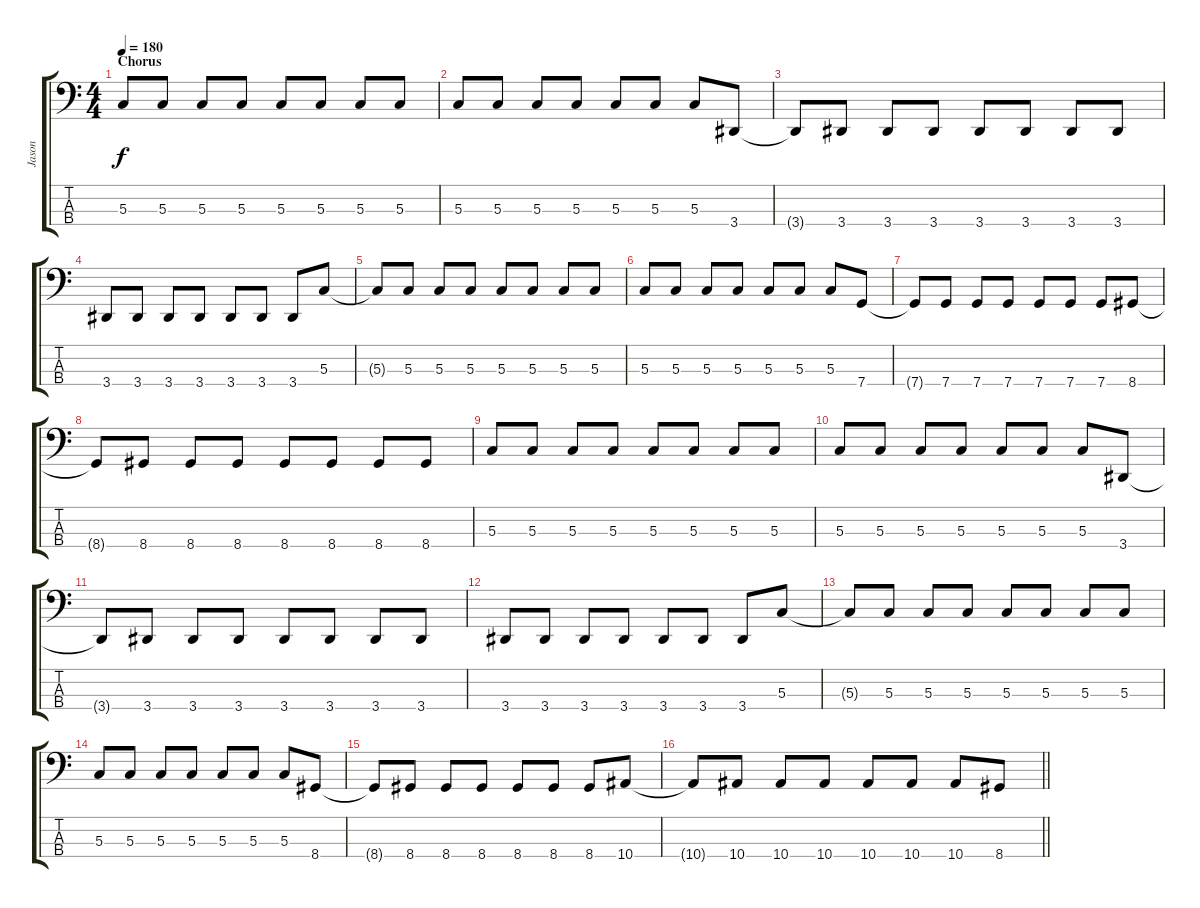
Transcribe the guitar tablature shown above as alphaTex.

\track ("Jason" "Jason") {instrument electricbasspick}
\staff {score tabs}
\tuning (F2 C2 G1 C1) {hide}
\ts (4 4)
\section ("" "Chorus")
\tempo 180
\clef f4
\ks c
5.3.8{dy f} 5.3.8 5.3.8 5.3.8 5.3.8 5.3.8 5.3.8 5.3.8 |
5.3.8 5.3.8 5.3.8 5.3.8 5.3.8 5.3.8 5.3.8 3.4.8 |
3.4{t}.8 3.4.8 3.4.8 3.4.8 3.4.8 3.4.8 3.4.8 3.4.8 |
3.4.8 3.4.8 3.4.8 3.4.8 3.4.8 3.4.8 3.4.8 5.3.8 |
5.3{t}.8 5.3.8 5.3.8 5.3.8 5.3.8 5.3.8 5.3.8 5.3.8 |
5.3.8 5.3.8 5.3.8 5.3.8 5.3.8 5.3.8 5.3.8 7.4.8 |
7.4{t}.8 7.4.8 7.4.8 7.4.8 7.4.8 7.4.8 7.4.8 8.4.8 |
8.4{t}.8 8.4.8 8.4.8 8.4.8 8.4.8 8.4.8 8.4.8 8.4.8 |
5.3.8 5.3.8 5.3.8 5.3.8 5.3.8 5.3.8 5.3.8 5.3.8 |
5.3.8 5.3.8 5.3.8 5.3.8 5.3.8 5.3.8 5.3.8 3.4.8 |
3.4{t}.8 3.4.8 3.4.8 3.4.8 3.4.8 3.4.8 3.4.8 3.4.8 |
3.4.8 3.4.8 3.4.8 3.4.8 3.4.8 3.4.8 3.4.8 5.3.8 |
5.3{t}.8 5.3.8 5.3.8 5.3.8 5.3.8 5.3.8 5.3.8 5.3.8 |
5.3.8 5.3.8 5.3.8 5.3.8 5.3.8 5.3.8 5.3.8 8.4.8 |
8.4{t}.8 8.4.8 8.4.8 8.4.8 8.4.8 8.4.8 8.4.8 10.4.8 |
\barLineRight lightlight
10.4{t}.8 10.4.8 10.4.8 10.4.8 10.4.8 10.4.8 10.4.8 8.4.8
